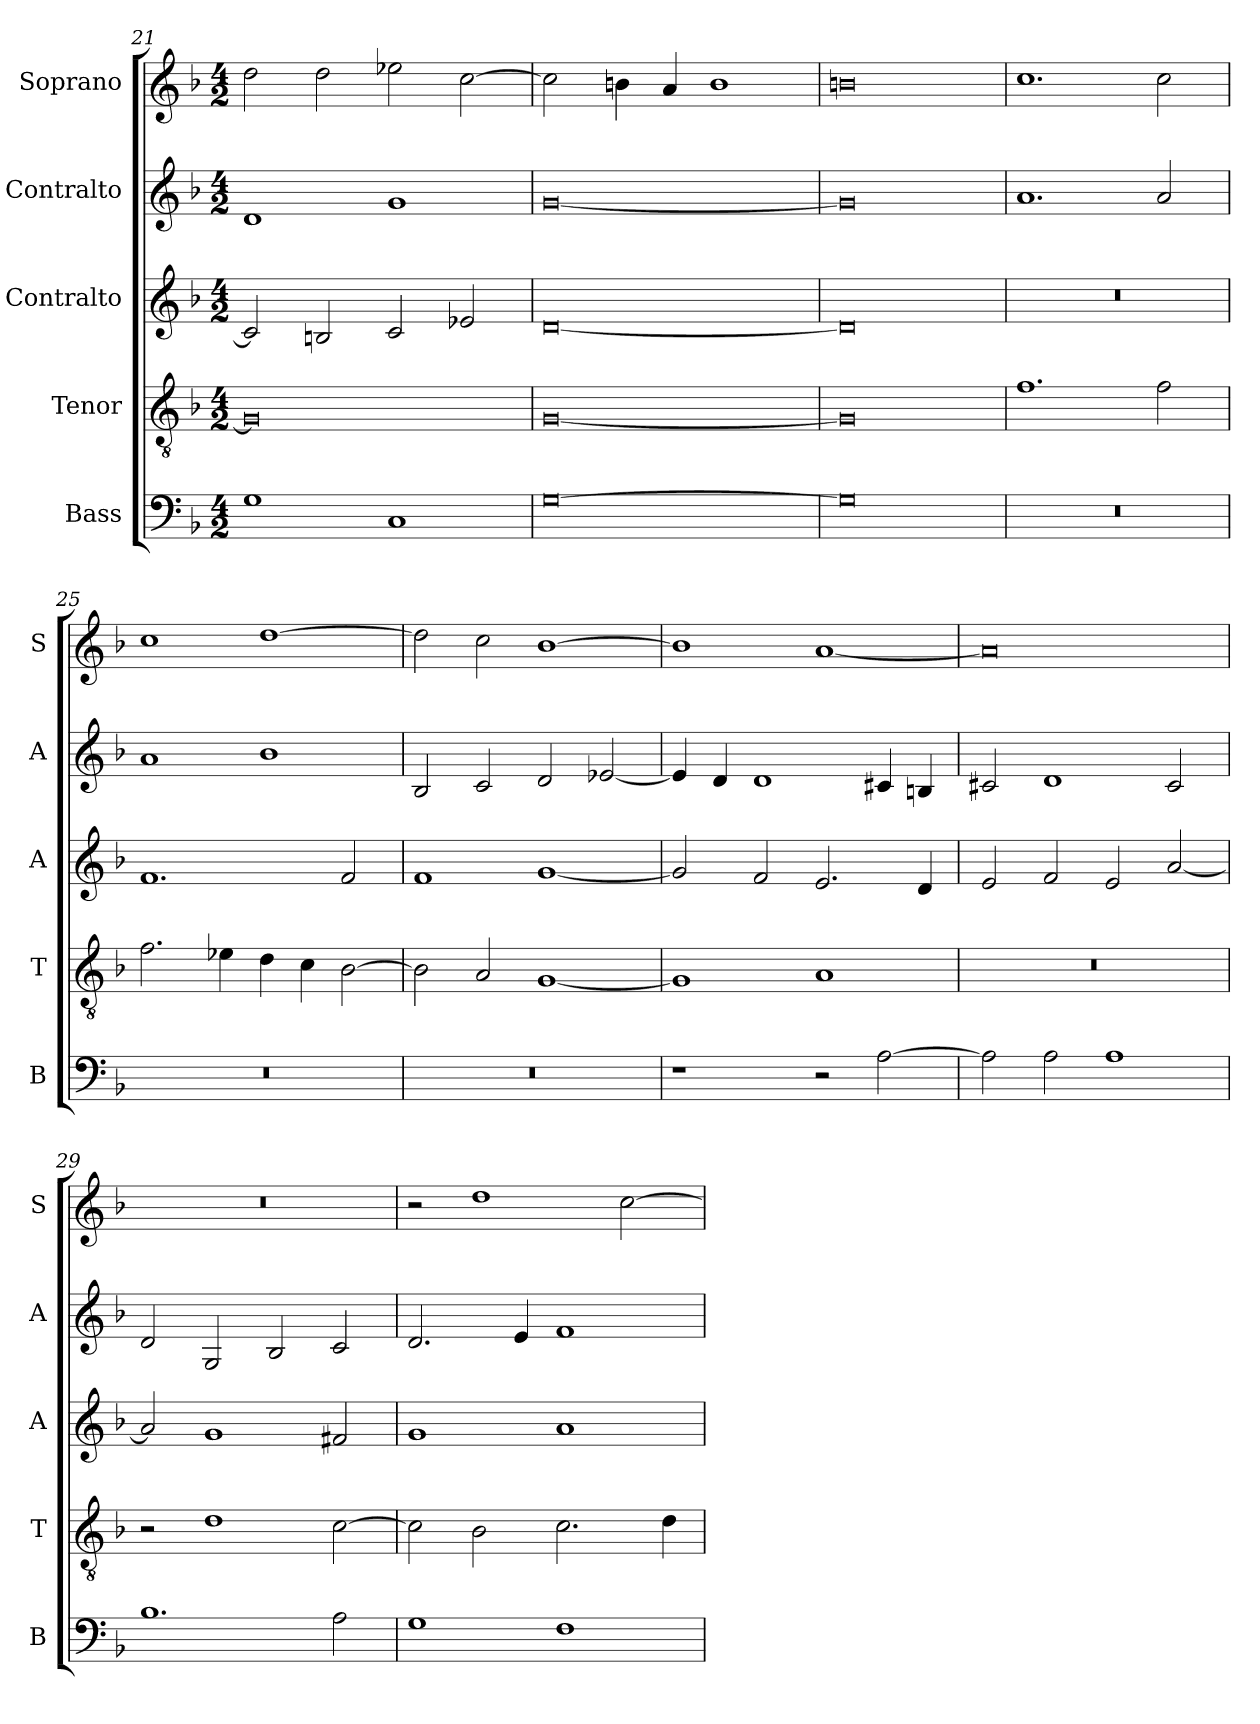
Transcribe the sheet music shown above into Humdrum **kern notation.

**kern	**kern	**kern	**kern	**kern
*part5	*part4	*part3	*part2	*part1
*staff5	*staff4	*staff3	*staff2	*staff1
*I"Bass	*I"Tenor	*I"Contralto	*I"Contralto	*I"Soprano
*I'B	*I'T	*I'A	*I'A	*I'S
*clefF4	*clefGv2	*clefG2	*clefG2	*clefG2
*k[b-]	*k[b-]	*k[b-]	*k[b-]	*k[b-]
*G:dor	*G:dor	*G:dor	*G:dor	*G:dor
*M4/2	*M4/2	*M4/2	*M4/2	*M4/2
=21	=21	=21	=21	=21
1G	0G]	2c]	1d	2dd
.	.	2Bn	.	2dd
1C	.	2c	1g	2ee-X
.	.	2e-X	.	[2cc
=22	=22	=22	=22	=22
[0G	[0G	[0d	[0g	2cc]
.	.	.	.	4bn
.	.	.	.	4a
.	.	.	.	1b
=23	=23	=23	=23	=23
0G]	0G]	0d]	0g]	0bn
=24	=24	=24	=24	=24
0r	1.f	0r	1.a	1.cc
.	2f	.	2a	2cc
=25	=25	=25	=25	=25
0r	2.f	1.f	1a	1cc
.	4e-X	.	.	.
.	4d	.	1b-	[1dd
.	4c	.	.	.
.	[2B-	2f	.	.
=26	=26	=26	=26	=26
0r	2B-]	1f	2B-	2dd]
.	2A	.	2c	2cc
.	[1G	[1g	2d	[1b-
.	.	.	[2e-X	.
=27	=27	=27	=27	=27
1r	1G]	2g]	4e-]	1b-]
.	.	.	4d	.
.	.	2f	1d	.
2r	1A	2.e	.	[1a
[2A	.	.	4c#X	.
.	.	4d	4Bn	.
=28	=28	=28	=28	=28
2A]	0r	2e	2c#X	0a]
2A	.	2f	1d	.
1A	.	2e	.	.
.	.	[2a	2c#	.
=29	=29	=29	=29	=29
1.B-	2r	2a]	2d	0r
.	1d	1g	2G	.
.	.	.	2B-	.
2A	[2c	2f#X	2c	.
=30	=30	=30	=30	=30
1G	2c]	1g	2.d	2r
.	2B-	.	.	1dd
.	.	.	4e	.
1F	2.c	1a	1f	.
.	.	.	.	[2cc
.	4d	.	.	.
=	=	=	=	=
*-	*-	*-	*-	*-
